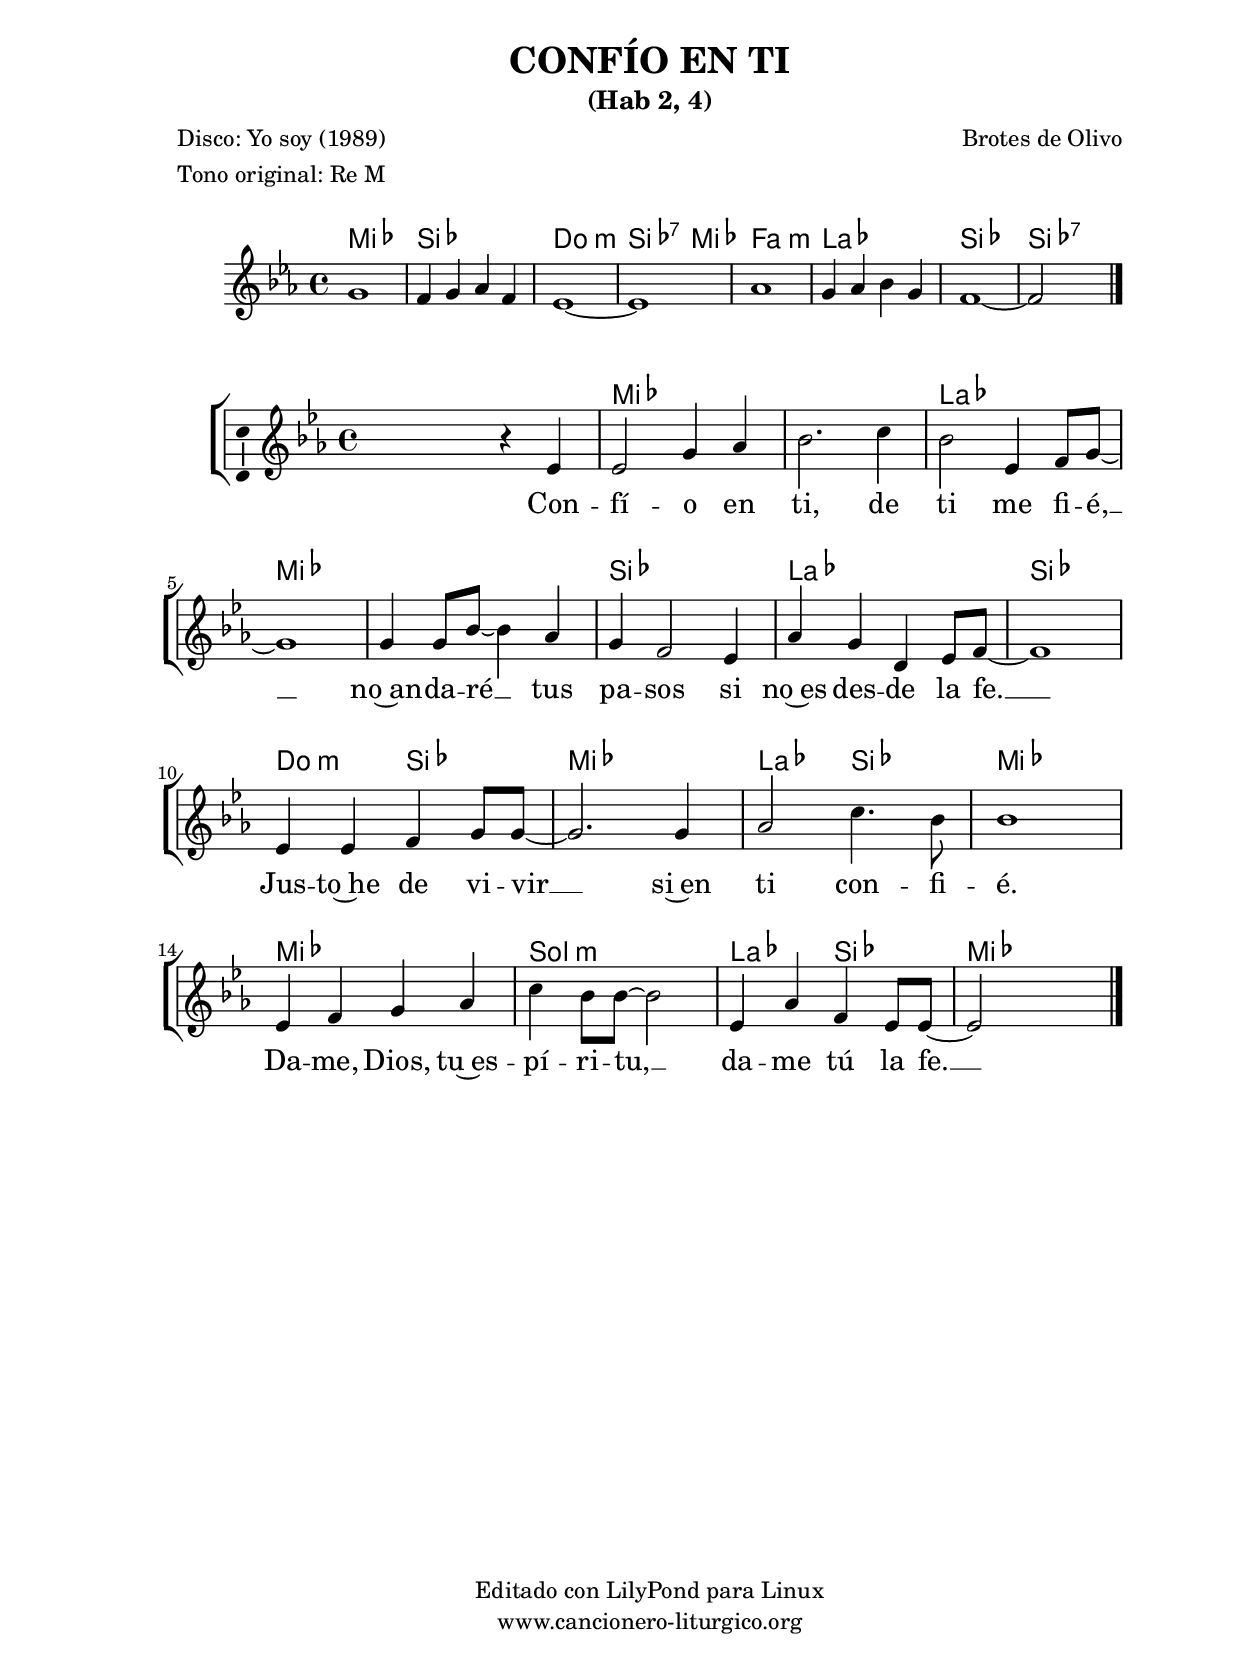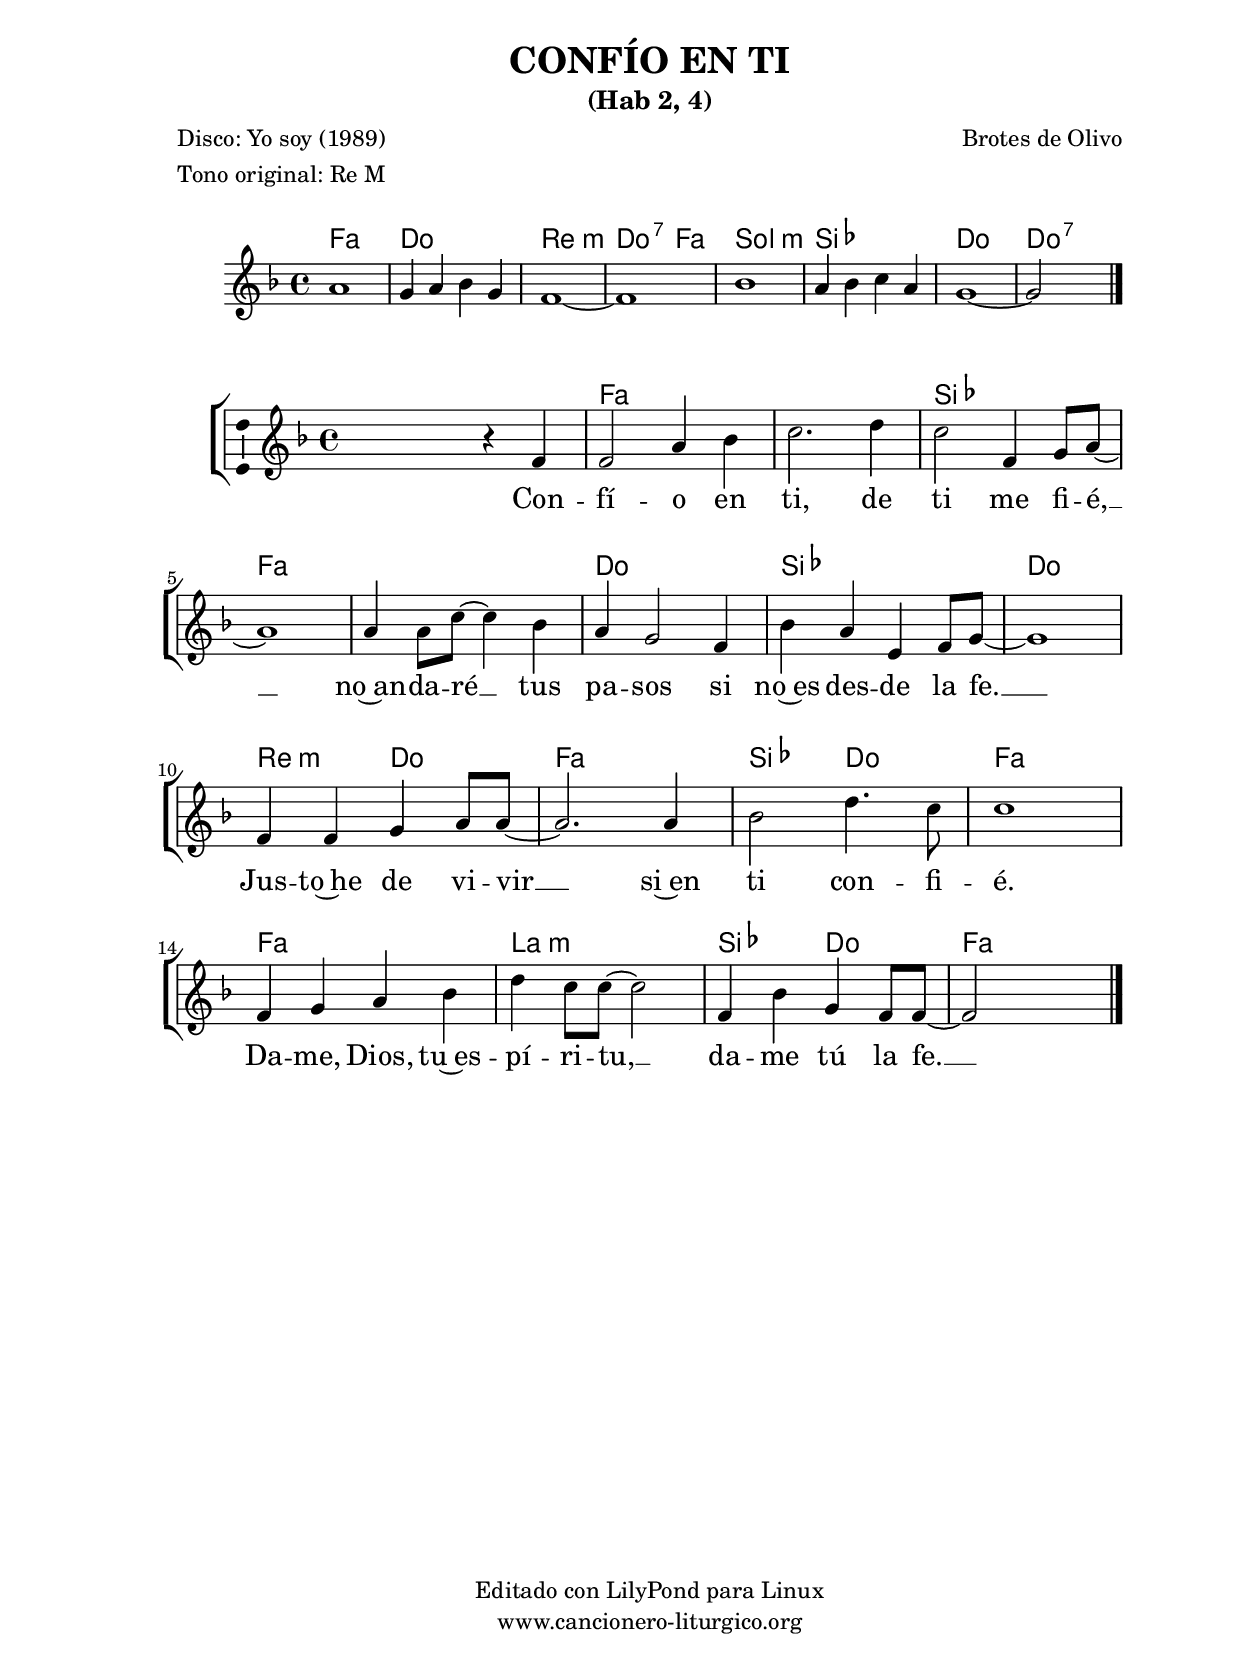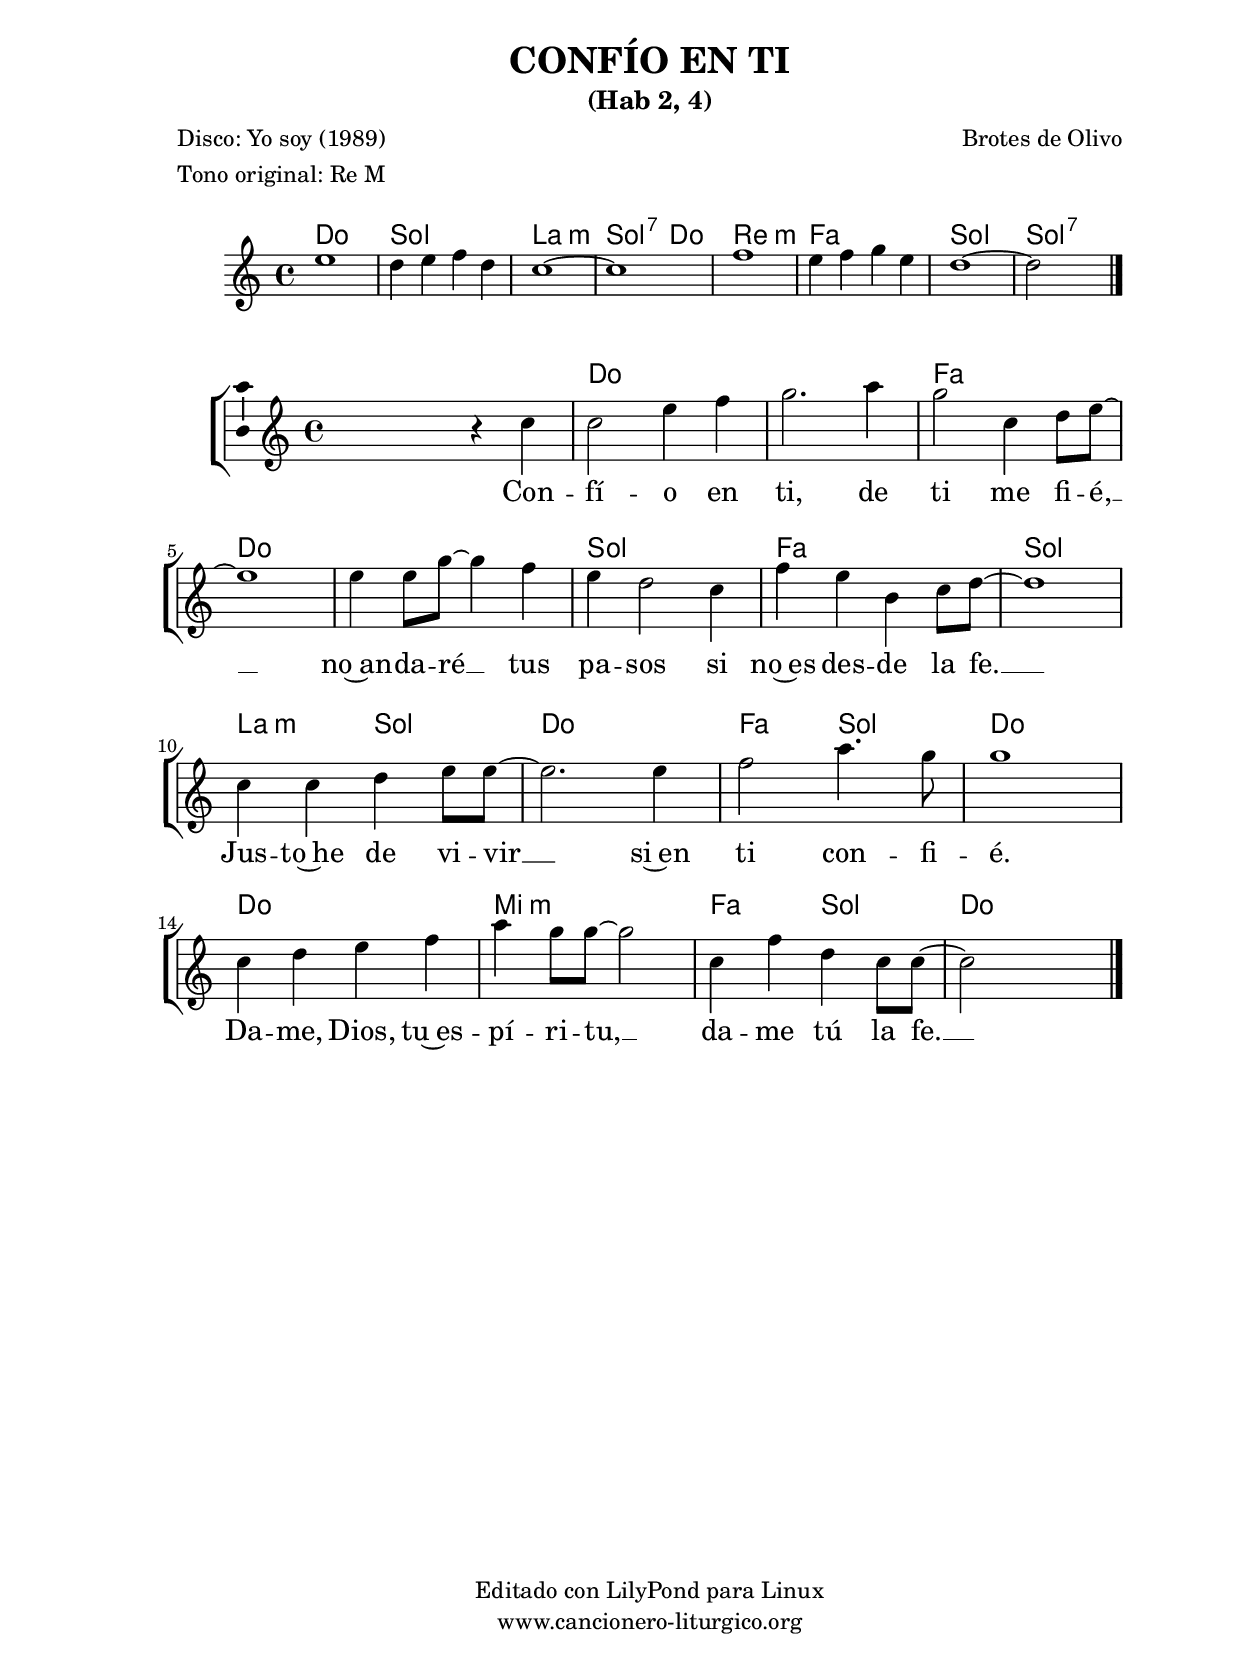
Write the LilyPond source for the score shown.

%
%para convertir .midi en .wav:
%timidity filename.midi -Ow -o finename.wav
%
%
%Para convertir de .wav a .mp3:
%lame -h -m j filename.wav
%
%
%para escuchar el midi:
%timidity nombrefichero.midi
%


%versión de lilypond para la que se ha escrito esta partitura:
\version "2.16.0"

	%Tamaño papel
	#(set-default-paper-size "a4")
	%Tamaño partitura
	#(set-global-staff-size 20)
	%No responde al pulsar sobre una nota
	#(ly:set-option 'point-and-click #f)

%parámetros del encabezamiento:
\header {
	title = "CONFÍO EN TI"
	subtitle = "(Hab 2, 4)"
	composer = "Brotes de Olivo"
	poet = "Disco: Yo soy (1989)"
	meter = "Tono original: Re M"
	arranger = ""
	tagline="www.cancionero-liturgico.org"
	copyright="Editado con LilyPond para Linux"
	}

%parámetros asociados al papel:
\paper  {
	oddHeaderMarkup = \markup {\fill-line { \on-the-fly #not-first-page \fromproperty #'header:title \on-the-fly #not-first-page \fromproperty #'header:composer }}
	evenHeaderMarkup = \markup {\fill-line { \fromproperty #'header:composer \fromproperty #'header:title }}
	#(set-paper-size "a4")
	print-page-number = ##f
	first-page-number = 1
	print-first-page-number = ##f
%	head-separation = 3.0 \cm
	top-margin = 2.0 \cm
	bottom-margin = 0.5\cm
%%%	bottom-margin = -2.0\cm
	left-margin = 3.0 \cm
	line-width = 16.0 \cm 
	indent = 8\mm
	interscoreline = 2.\mm
	between-system-space = 15\mm
%	para que las partituras no llenen la hoja:
	ragged-bottom = ##t
%	idem para la última hoja:
	ragged-last-bottom = ##f
%	para que las partituras llenen el ancho del papel:
	ragged-last = ##f
	after-title-space = 2.5 \cm
%page-count=1
%system-count=8

	%Flexible Vertical Spacing
%	markup-markup-spacing =
%	#'((basic-distance . 15) (minimum-distance . 15) (padding . 3))
	markup-system-spacing =
	#'((basic-distance . 15) (minimum-distance . 15) (padding . 3))
	system-system-spacing =
	#'((basic-distance . 15) (minimum-distance . 15) (padding . 3))
	score-system-spacing =
	#'((basic-distance . 15) (minimum-distance . 15) (padding . 5))
%	top-system-spacing = % header
%	#'((basic-distance . 8) (minimum-distance . 0) (padding . 0))
%	top-markup-spacing =
%	#'((basic-distance . 20) (minimum-distance . 20) (padding . 0))
	last-bottom-spacing = % footer
	#'((basic-distance . 5) (minimum-distance . 5) (padding . 0))
%	score-markup-spacing =
%	#'((basic-distance . 16) (minimum-distance . 13) (padding . 0))

	}


%parámetros que afectan a toda la partitura:
global =  {
	%clave de sol (G):
	\clef G
	%armadura:
	\transpose d ees
	\key d \major
	\tempo 4=140
	\set Score.tempoHideNote = ##t
	}


acordesintro = {
	\italianChords
	\chordmode {
	\transpose d ees
{

d1 a b:m a2:7 d e1:m g a a:7

}
}
}

melodiaintro = 

	\transpose d ees
{
	\relative c'{
	\time 4/4

fis1
e4 fis g e
d1~
d
g1
fis4 g a fis
e1~
e2 s2

\bar "|."
}
}

acordes = {
	\italianChords
	\chordmode {
	\transpose d ees
{

s1
d1 s g d d a g a b2:m a d1 g2 a d1 d fis:m g2 a d1

	}
	}
}

melodia = 

	\transpose d ees
{
	\relative c'{
	\time 4/4

s2 r4 d4
d2 fis4 g
a2. b4
a2 d,4 e8 fis~
fis1
fis4 fis8 a~a4 g4
fis4 e2 d4
g4 fis cis d8 e~
e1

\break

d4 d e fis8 fis~
fis2. fis4
g2 b4. a8
a1
d,4 e fis g
b4 a8 a~a2
d,4 g e d8 d~
d2 s2


\bar "|."
	}
	}


texto = \lyricmode {
Con -- fí -- o en ti,
de ti me fi -- é, __
no~an -- da -- ré __ tus pa -- sos
si no~es des -- de la fe. __
Jus -- to~he de vi -- vir __
si~en ti con -- fi -- é.
Da -- me, Dios, tu~es -- pí -- ri -- tu, __
da -- me tú la fe. __

	}


acordesintroStaff = \context ChordNames = acordesintroStaff <<
	\set chordChanges = ##t
	\acordesintro
	>>

acordesStaff = \context ChordNames = acordesStaff <<
	\set chordChanges = ##t
	\acordes
	>>


vozintroStaff = \context Voice = vozintroStaff
<<
	\override Staff.StaffSymbol #'staff-space = #(magstep -0.35)
	\set Staff.midiInstrument = #"english horn"
	\set Staff.midiMinimumVolume = #0.7
	\set Staff.midiMaximumVolume = #0.9
	\global
	\melodiaintro
	>>

vozStaff = \context Voice = vozStaff
\with {\consists "Ambitus_engraver"}
<<
%	\set Staff.instrumentName = ""
%	\set Staff.shortInstrumentName = ""
%	\set Staff.midiInstrument = #"clarinet"
%	\set Staff.midiInstrument = #"cello"
%	\set Staff.midiInstrument = #"flute"
	\set Staff.midiInstrument = #"electric guitar (jazz)"
%	\set Staff.midiInstrument = #"english horn"
%	\set Staff.midiInstrument = #"violin"
%	\set Staff.midiInstrument = #"glockenspiel"
	\set Staff.midiMinimumVolume = #0.7
	\set Staff.midiMaximumVolume = #0.9
	\global
	\melodia
	>>

textoStaff = \context Lyrics = textoStaff <<
	\lyricsto vozStaff \texto
	>>

\book {
	\score {
		\context ChoirStaff {
%			\override StaffGroup.SystemStartBracket #'collapse-height = #1
%			\override Score.SystemStartBar #'collapse-height = #1
			<<
			\acordesintroStaff
			\vozintroStaff
			>>
			}
		\layout {
	    		\context {
				\Lyrics
				\override LyricText #'font-size = #2
				}
	   		 \context {
				\Score
				\override StaffSymbol #'staff-space = #(magstep +3)
				}
			}
		}
	\score {
		\context ChoirStaff {
			\override StaffGroup.SystemStartBracket #'collapse-height = #1
			\override Score.SystemStartBar #'collapse-height = #1
			<<
			\acordesStaff
			\vozStaff
			\textoStaff
			>>
			}
		\layout {
	    		\context {
				\Lyrics
				\override LyricText #'font-size = #2
				}
	   		 \context {
				\Score
				\override StaffSymbol #'staff-space = #(magstep +3)
				}
			}
		}
	\score {
		\unfoldRepeats
		\context ChoirStaff {
			<<
			\acordesintroStaff
			\vozintroStaff
			>>
			<<
			\acordesStaff
			\vozStaff
			>>
			}
		\midi {
	  		\context {
	  			\Score
				tempoWholesPerMinute = #(ly:make-moment 70 4)
				}
			}
		}
	}



#(define output-suffix "C")
\book {
	\score {
		\context ChoirStaff {
%			\override StaffGroup.SystemStartBracket #'collapse-height = #1
%			\override Score.SystemStartBar #'collapse-height = #1
\transpose c d
			<<
			\acordesintroStaff
			\vozintroStaff
			>>
			}
		\layout {
	    		\context {
				\Lyrics
				\override LyricText #'font-size = #2
				}
	   		 \context {
				\Score
				\override StaffSymbol #'staff-space = #(magstep +3)
				}
			}
		}
	\score {
		\context ChoirStaff {
			\override StaffGroup.SystemStartBracket #'collapse-height = #1
			\override Score.SystemStartBar #'collapse-height = #1
\transpose c d
			<<
			\acordesStaff
			\vozStaff
			\textoStaff
			>>
			}
		\layout {
	    		\context {
				\Lyrics
				\override LyricText #'font-size = #2
				}
	   		 \context {
				\Score
				\override StaffSymbol #'staff-space = #(magstep +3)
				}
			}
		}
	}

#(define output-suffix "S")
\book {
	\score {
		\context ChoirStaff {
%			\override StaffGroup.SystemStartBracket #'collapse-height = #1
%			\override Score.SystemStartBar #'collapse-height = #1
\transpose c a
			<<
			\acordesintroStaff
			\vozintroStaff
			>>
			}
		\layout {
	    		\context {
				\Lyrics
				\override LyricText #'font-size = #2
				}
	   		 \context {
				\Score
				\override StaffSymbol #'staff-space = #(magstep +3)
				}
			}
		}
	\score {
		\context ChoirStaff {
			\override StaffGroup.SystemStartBracket #'collapse-height = #1
			\override Score.SystemStartBar #'collapse-height = #1
\transpose c a
			<<
			\acordesStaff
			\vozStaff
			\textoStaff
			>>
			}
		\layout {
	    		\context {
				\Lyrics
				\override LyricText #'font-size = #2
				}
	   		 \context {
				\Score
				\override StaffSymbol #'staff-space = #(magstep +3)
				}
			}
		}
	}


